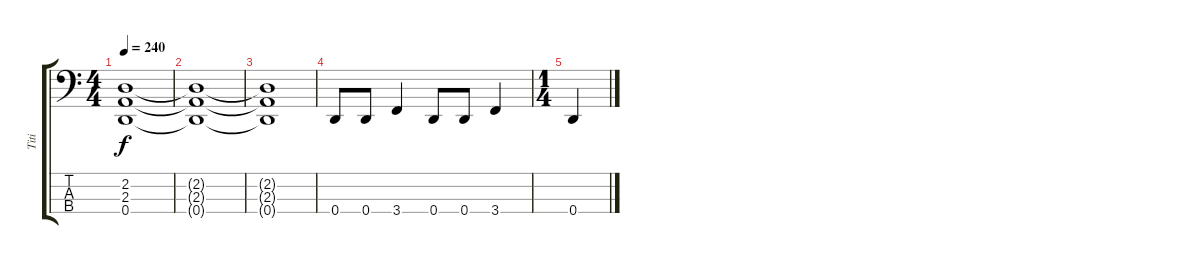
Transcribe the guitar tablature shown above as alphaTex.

\track ("Titi" "Titi") {instrument electricbasspick}
\staff {score tabs}
\tuning (F2 C2 G1 D1) {hide}
\ts (4 4)
\tempo 240
\clef f4
\ks c
(2.2 2.3 0.4).1{dy f} |
(2.2{t} 2.3{t} 0.4{t}).1 |
(2.2{t} 2.3{t} 0.4{t}).1 |
0.4.8 0.4.8 3.4.4 0.4.8 0.4.8 3.4.4 |
\ts (1 4)
0.4.4
